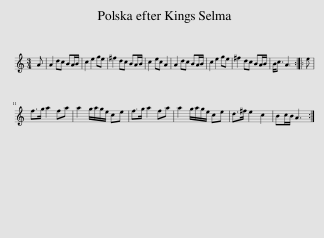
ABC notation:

X:1
L:1/8
M:3/4
I:linebreak $
K:C
V:1 treble
V:1
 A | A2 dc BA/B/ | c2 e2 ge | ^f2 dc BA/B/ | c2 ec A2 | %5
 A2 dc BA/B/ | c2 e2 ge | ^f2 dc BA/B/ | B<c A3 :: e |$ %10
 f>g a2 fa | a2 g/a/g/e/ ce | f>g a2 fa | a2 g/a/g/e/ ce | d>^f e2 c2 | %15
 Bc/B/ A3 :| %16
